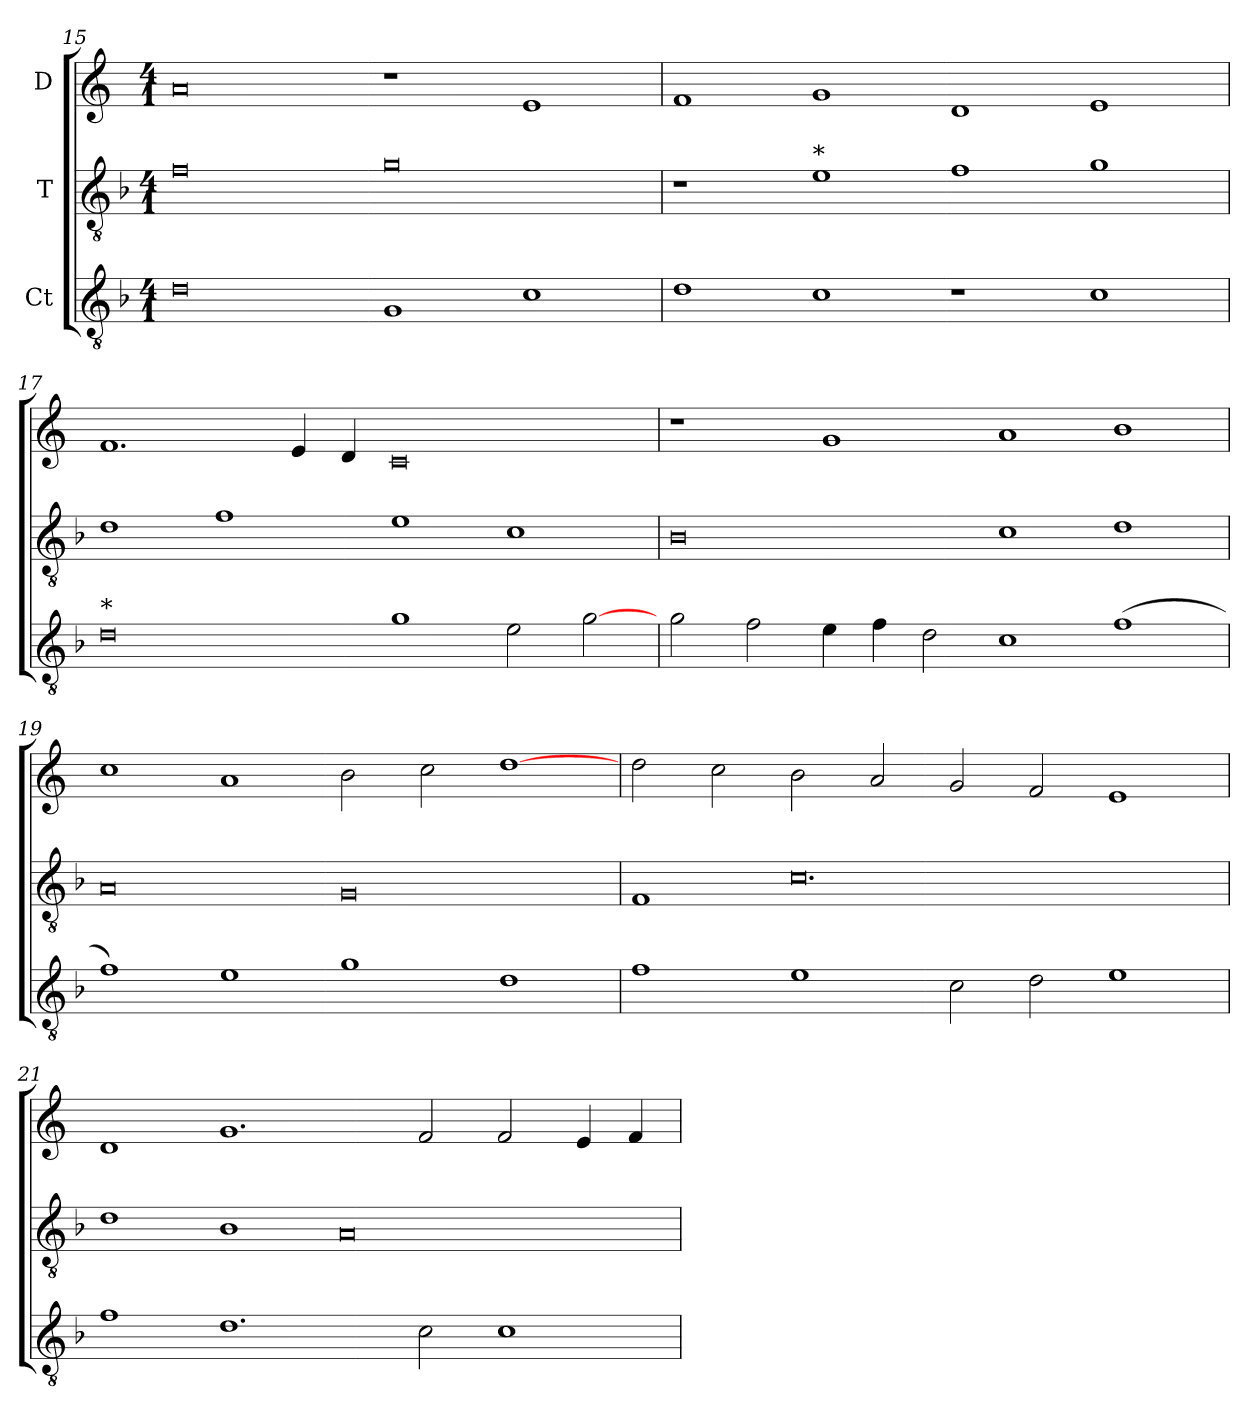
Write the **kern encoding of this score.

**kern	**kern	**kern
*part3	*part2	*part1
*staff3	*staff2	*staff1
*I"Ct	*I"T	*I"D
!!LO:LB:g=z
*clefGv2	*clefGv2	*clefG2
*ITrd7c12	*ITrd7c12	*
*k[b-]	*k[b-]	*k[]
*F:	*F:	*C:
*M4/1	*M4/1	*M4/1
=15	=15	=15
0Di\	0Fi\	0ai/
1GGi/	0Gi\	1r
1Ci\	.	1ei/
=16	=16	=16
1Di\	1r	1fi/
!	!LO:TX:t=*	!
1Ci\	1Ei\	1gi/
1r	1Fi\	1di/
1Ci\	1Gi\	1ei/
=17	=17	=17
!LO:TX:t=*	!	!
0Di\	1Di\	1.fi/
.	1Fi\	.
.	.	4ei/
.	.	4di/
1Gi\	1Ei\	0ci/
2Ei\	1Ci\	.
[2Gi\	.	.
=18	=18	=18
2Gi\	0BB-i/	1r
2Fi\	.	.
4Ei\	.	1gi/
4Fi\	.	.
2Di\	.	.
1Ci\	1Ci\	1ai/
(1Fi\	1Di\	1bi/
!!LO:LB:g=z
=19	=19	=19
1Fi\)	0AAi/	1cci\
1Ei\	.	1ai/
1Gi\	0GGi/	2bi\
.	.	2cci\
1Di\	.	[1ddi\
=20	=20	=20
1Fi\	1FFi/	2ddi\
.	.	2cci\
1Ei\	0.Ci\	2bi\
.	.	2ai/
2Ci\	.	2gi/
2Di\	.	2fi/
1Ei\	.	1ei/
=21	=21	=21
1Fi\	1Di\	1di/
1.Di\	1BB-i/	1.gi/
.	0AAi/	.
2Ci\	.	2fi/
1Ci\	.	2fi/
.	.	4ei/
.	.	4fi/
=	=	=
*-	*-	*-
